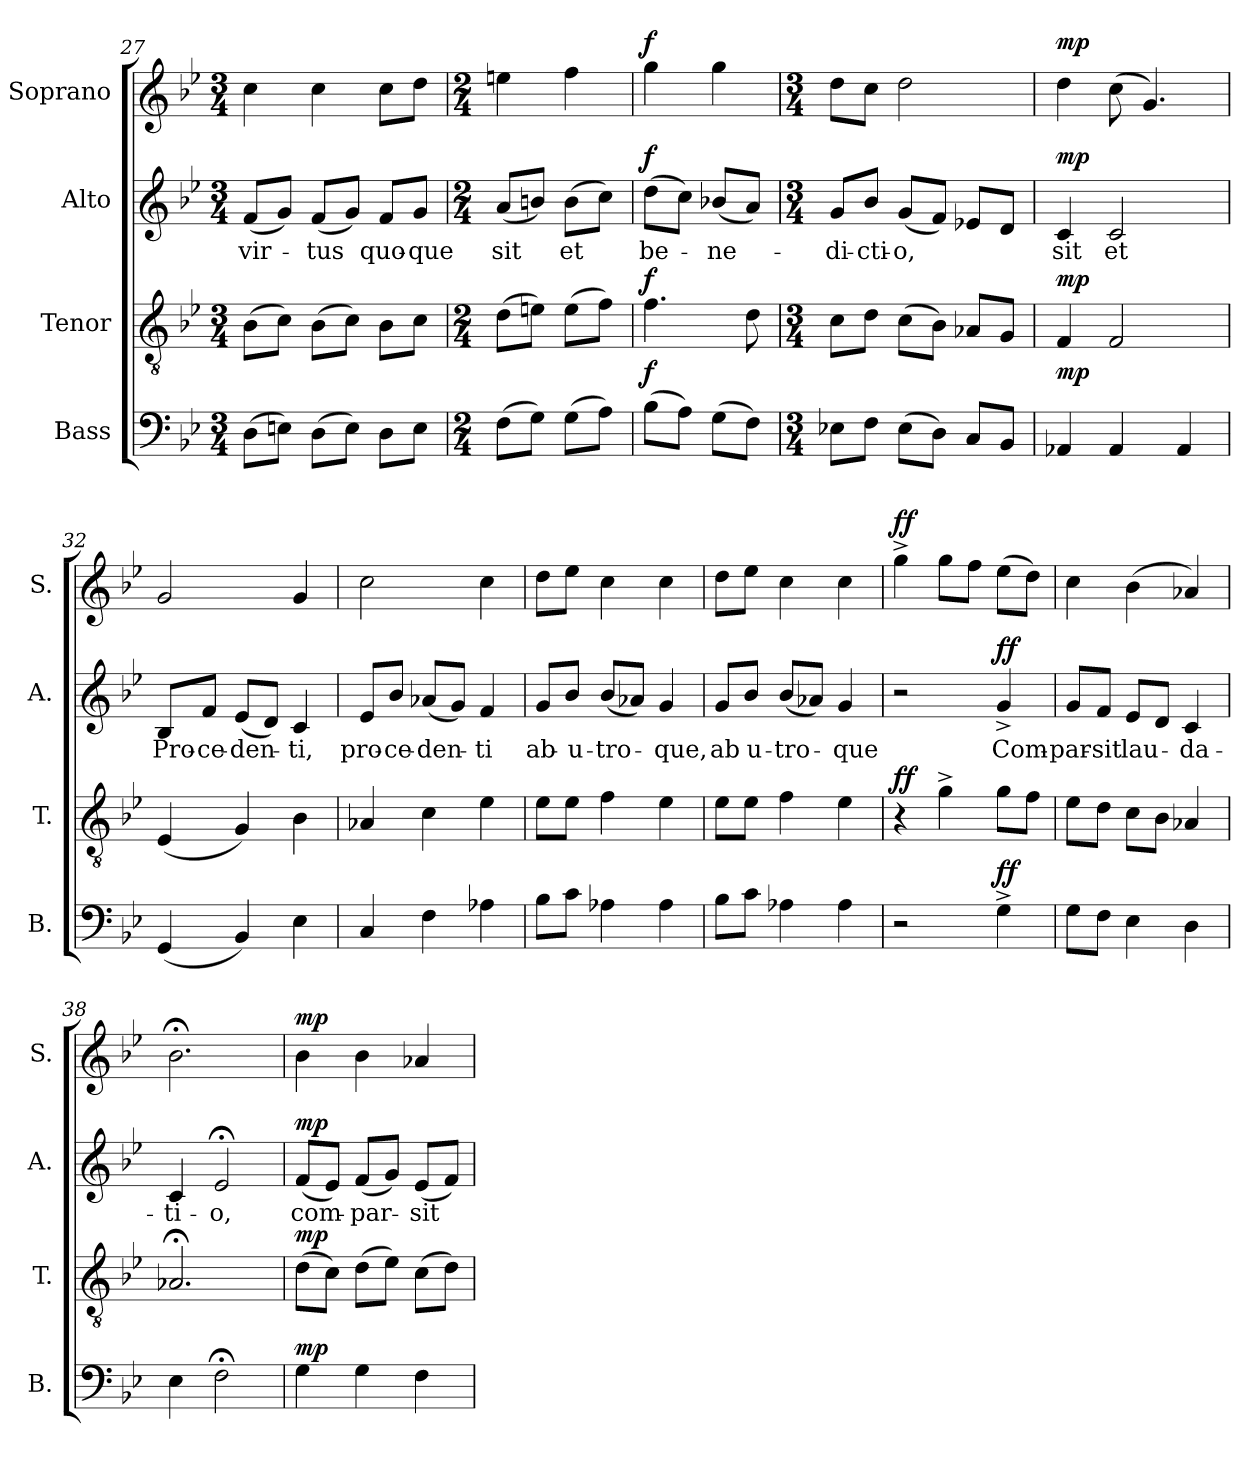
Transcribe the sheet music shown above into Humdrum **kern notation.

**kern	**dynam	**kern	**dynam	**kern	**text	**dynam	**kern	**dynam
*part4	*part4	*part3	*part3	*part2	*part2	*part2	*part1	*part1
*staff4	*staff4	*staff3	*staff3	*staff2	*staff2	*staff2	*staff1	*staff1
*I"Bass	*	*I"Tenor	*	*I"Alto	*	*	*I"Soprano	*
*I'B.	*	*I'T.	*	*I'A.	*	*	*I'S.	*
*clefF4	*	*clefGv2	*	*clefG2	*	*	*clefG2	*
*k[b-e-]	*	*k[b-e-]	*	*k[b-e-]	*	*	*k[b-e-]	*
*M3/4	*	*M3/4	*	*M3/4	*	*	*M3/4	*
=27	=27	=27	=27	=27	=27	=27	=27	=27
!	!	!	!	!	!LO:LY:b	!	!	!
(>8D\L	.	(>8B-\L	.	(<8f/L	vir-	.	4cc\	.
8En\J)	.	8c\J)	.	8g/J)	.	.	.	.
!	!	!	!	!	!LO:LY:b	!	!	!
(>8D\L	.	(>8B-\L	.	(<8f/L	-tus	.	4cc\	.
8E\J)	.	8c\J)	.	8g/J)	.	.	.	.
!	!	!	!	!	!LO:LY:b	!	!	!
8D\L	.	8B-\L	.	8f/L	quo-	.	8cc\L	.
!	!	!	!	!	!LO:LY:b	!	!	!
8E\J	.	8c\J	.	8g/J	-que	.	8dd\J	.
=28	=28	=28	=28	=28	=28	=28	=28	=28
*M2/4	*	*M2/4	*	*M2/4	*	*	*M2/4	*
!	!	!	!	!	!LO:LY:b	!	!	!
(>8F\L	.	(>8d\L	.	(<8a/L	sit	.	4een\	.
8G\J)	.	8en\J)	.	8bn/J)	.	.	.	.
!	!	!	!	!	!LO:LY:b	!	!	!
(>8G\L	.	(>8e\L	.	(>8b\L	et	.	4ff\	.
8A\J)	.	8f\J)	.	8cc\J)	.	.	.	.
=29	=29	=29	=29	=29	=29	=29	=29	=29
!	!LO:DY:a	!	!LO:DY:a	!	!LO:LY:b	!LO:DY:a	!	!LO:DY:a
(>8B-\L	f	4.f\	f	(>8dd\L	be-	f	4gg\	f
8A\J)	.	.	.	8cc\J)	.	.	.	.
!	!	!	!	!	!LO:LY:b	!	!	!
(>8G\L	.	.	.	(<8b-X/L	-ne-	.	4gg\	.
8F\J)	.	8d\	.	8a/J)	.	.	.	.
=30	=30	=30	=30	=30	=30	=30	=30	=30
*M3/4	*	*M3/4	*	*M3/4	*	*	*M3/4	*
!	!	!	!	!	!LO:LY:b	!	!	!
8E-X\L	.	8c\L	.	8g/L	-di-	.	8dd\L	.
!	!	!	!	!	!LO:LY:b	!	!	!
8F\J	.	8d\J	.	8b-/J	-cti-	.	8cc\J	.
!	!	!	!	!	!LO:LY:b	!	!	!
(>8E-\L	.	(>8c\L	.	(<8g/L	-o,	.	2dd\	.
8D\J)	.	8B-\J)	.	8f/J)	.	.	.	.
8C/L	.	8A-X/L	.	8e-X/L	.	.	.	.
8BB-/J	.	8G/J	.	8d/J	.	.	.	.
=31	=31	=31	=31	=31	=31	=31	=31	=31
!	!LO:DY:a	!	!LO:DY:a	!	!LO:LY:b	!LO:DY:a	!	!LO:DY:a
4AA-X/	mp	4F/	mp	4c/	sit	mp	4dd\	mp
!	!	!	!	!	!LO:LY:b	!	!	!
4AA-/	.	2F/	.	2c/	et	.	(>8cc\	.
.	.	.	.	.	.	.	4.g/)	.
4AA-/	.	.	.	.	.	.	.	.
=32	=32	=32	=32	=32	=32	=32	=32	=32
!	!	!	!	!	!LO:LY:b	!	!	!
(<4GG/	.	(<4E-/	.	8B-/L	Pro-	.	2g/	.
!	!	!	!	!	!LO:LY:b	!	!	!
.	.	.	.	8f/J	-ce-	.	.	.
!	!	!	!	!	!LO:LY:b	!	!	!
4BB-/)	.	4G/)	.	(<8e-/L	-den-	.	.	.
.	.	.	.	8d/J)	.	.	.	.
!	!	!	!	!	!LO:LY:b	!	!	!
4E-\	.	4B-\	.	4c/	-ti,	.	4g/	.
!!LO:LB:g=z
=33	=33	=33	=33	=33	=33	=33	=33	=33
!	!	!	!	!	!LO:LY:b	!	!	!
4C/	.	4A-X/	.	8e-/L	pro-	.	2cc\	.
!	!	!	!	!	!LO:LY:b	!	!	!
.	.	.	.	8b-/J	-ce-	.	.	.
!	!	!	!	!	!LO:LY:b	!	!	!
4F\	.	4c\	.	(<8a-X/L	-den-	.	.	.
.	.	.	.	8g/J)	.	.	.	.
!	!	!	!	!	!LO:LY:b	!	!	!
4A-X\	.	4e-\	.	4f/	-ti	.	4cc\	.
=34	=34	=34	=34	=34	=34	=34	=34	=34
!	!	!	!	!	!LO:LY:b	!	!	!
8B-\L	.	8e-\L	.	8g/L	ab-	.	8dd\L	.
!	!	!	!	!	!LO:LY:b	!	!	!
8c\J	.	8e-\J	.	8b-/J	-u-	.	8ee-\J	.
!	!	!	!	!	!LO:LY:b	!	!	!
4A-X\	.	4f\	.	(<8b-/L	-tro-	.	4cc\	.
.	.	.	.	8a-X/J)	.	.	.	.
!	!	!	!	!	!LO:LY:b	!	!	!
4A-\	.	4e-\	.	4g/	-que,	.	4cc\	.
=35	=35	=35	=35	=35	=35	=35	=35	=35
!	!	!	!	!	!LO:LY:b	!	!	!
8B-\L	.	8e-\L	.	8g/L	ab	.	8dd\L	.
!	!	!	!	!	!LO:LY:b	!	!	!
8c\J	.	8e-\J	.	8b-/J	u-	.	8ee-\J	.
!	!	!	!	!	!LO:LY:b	!	!	!
4A-X\	.	4f\	.	(<8b-/L	-tro-	.	4cc\	.
.	.	.	.	8a-X/J)	.	.	.	.
!	!	!	!	!	!LO:LY:b	!	!	!
4A-\	.	4e-\	.	4g/	-que	.	4cc\	.
=36	=36	=36	=36	=36	=36	=36	=36	=36
!	!	!	!LO:DY:a	!	!	!	!	!LO:DY:a
2r	.	4r	ff	2r	.	.	4gg^\	ff
.	.	4g^\	.	.	.	.	8gg\L	.
.	.	.	.	.	.	.	8ff\J	.
!	!LO:DY:a	!	!	!	!LO:LY:b	!LO:DY:a	!	!
4G^\	ff	8g\L	.	4g^/	Com-	ff	(>8ee-\L	.
.	.	8f\J	.	.	.	.	8dd\J)	.
=37	=37	=37	=37	=37	=37	=37	=37	=37
!	!	!	!	!	!LO:LY:b	!	!	!
8G\L	.	8e-\L	.	8g/L	-par-	.	4cc\	.
!	!	!	!	!	!LO:LY:b	!	!	!
8F\J	.	8d\J	.	8f/J	-sit	.	.	.
!	!	!	!	!	!LO:LY:b	!	!	!
4E-\	.	8c\L	.	8e-/L	lau-	.	(>4b-\	.
.	.	8B-\J	.	8d/J	.	.	.	.
!	!	!	!	!	!LO:LY:b	!	!	!
4D\	.	4A-X/	.	4c/	-da-	.	4a-X/)	.
=38	=38	=38	=38	=38	=38	=38	=38	=38
!	!	!	!	!	!LO:LY:b	!	!	!
4E-\	.	2.A-X;</	.	4c/	-ti-	.	2.b-;<\	.
!	!	!	!	!	!LO:LY:b	!	!	!
2F;<\	.	.	.	2e-;</	-o,	.	.	.
=39	=39	=39	=39	=39	=39	=39	=39	=39
!	!LO:DY:a	!	!LO:DY:a	!	!LO:LY:b	!LO:DY:a	!	!LO:DY:a
4G\	mp	(>8d\L	mp	(<8f/L	com-	mp	4b-\	mp
.	.	8c\J)	.	8e-/J)	.	.	.	.
!	!	!	!	!	!LO:LY:b	!	!	!
4G\	.	(>8d\L	.	(<8f/L	-par-	.	4b-\	.
.	.	8e-\J)	.	8g/J)	.	.	.	.
!	!	!	!	!	!LO:LY:b	!	!	!
4F\	.	(>8c\L	.	(<8e-/L	-sit	.	4a-X/	.
.	.	8d\J)	.	8f/J)	.	.	.	.
=	=	=	=	=	=	=	=	=
*-	*-	*-	*-	*-	*-	*-	*-	*-
